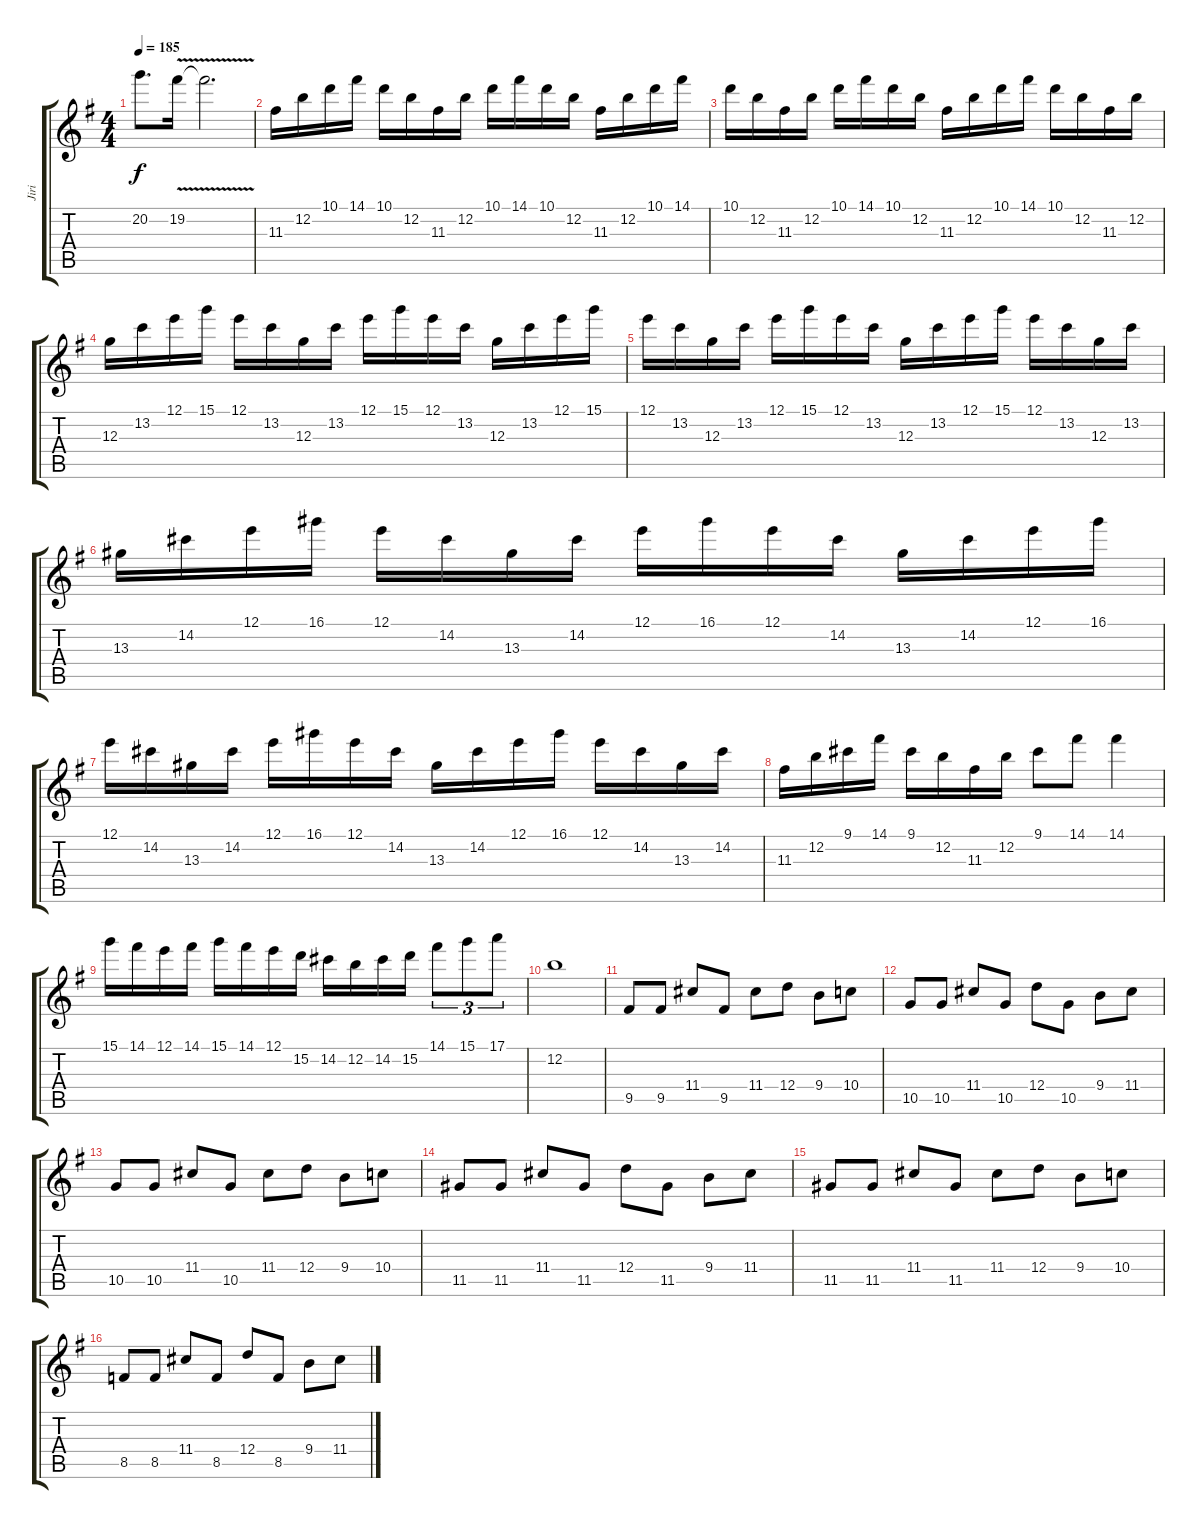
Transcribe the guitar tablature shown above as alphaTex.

\track ("Jiri" "Jiri") {instrument distortionguitar}
\staff {score tabs}
\tuning (E4 B3 G3 D3 A2 E2) {hide}
\ts (4 4)
\tempo 185
\clef g2
\ks g
20.2.8{d dy f} 19.2{v}.16 19.2{t}.2{d} |
11.3.16 12.2.16 10.1.16 14.1.16 10.1.16 12.2.16 11.3.16 12.2.16 10.1.16 14.1.16 10.1.16 12.2.16 11.3.16 12.2.16 10.1.16 14.1.16 |
10.1.16 12.2.16 11.3.16 12.2.16 10.1.16 14.1.16 10.1.16 12.2.16 11.3.16 12.2.16 10.1.16 14.1.16 10.1.16 12.2.16 11.3.16 12.2.16 |
12.3.16 13.2.16 12.1.16 15.1.16 12.1.16 13.2.16 12.3.16 13.2.16 12.1.16 15.1.16 12.1.16 13.2.16 12.3.16 13.2.16 12.1.16 15.1.16 |
12.1.16 13.2.16 12.3.16 13.2.16 12.1.16 15.1.16 12.1.16 13.2.16 12.3.16 13.2.16 12.1.16 15.1.16 12.1.16 13.2.16 12.3.16 13.2.16 |
13.3.16 14.2.16 12.1.16 16.1.16 12.1.16 14.2.16 13.3.16 14.2.16 12.1.16 16.1.16 12.1.16 14.2.16 13.3.16 14.2.16 12.1.16 16.1.16 |
12.1.16 14.2.16 13.3.16 14.2.16 12.1.16 16.1.16 12.1.16 14.2.16 13.3.16 14.2.16 12.1.16 16.1.16 12.1.16 14.2.16 13.3.16 14.2.16 |
11.3.16 12.2.16 9.1.16 14.1.16 9.1.16 12.2.16 11.3.16 12.2.16 9.1.8 14.1.8 14.1.4 |
15.1.16 14.1.16 12.1.16 14.1.16 15.1.16 14.1.16 12.1.16 15.2.16 14.2.16 12.2.16 14.2.16 15.2.16 14.1.8{tu (3 2)} 15.1.8{tu (3 2)} 17.1.8{tu (3 2)} |
12.2.1 |
9.5.8 9.5.8 11.4.8 9.5.8 11.4.8 12.4.8 9.4.8 10.4.8 |
10.5.8 10.5.8 11.4.8 10.5.8 12.4.8 10.5.8 9.4.8 11.4.8 |
10.5.8 10.5.8 11.4.8 10.5.8 11.4.8 12.4.8 9.4.8 10.4.8 |
11.5.8 11.5.8 11.4.8 11.5.8 12.4.8 11.5.8 9.4.8 11.4.8 |
11.5.8 11.5.8 11.4.8 11.5.8 11.4.8 12.4.8 9.4.8 10.4.8 |
8.5.8 8.5.8 11.4.8 8.5.8 12.4.8 8.5.8 9.4.8 11.4.8
